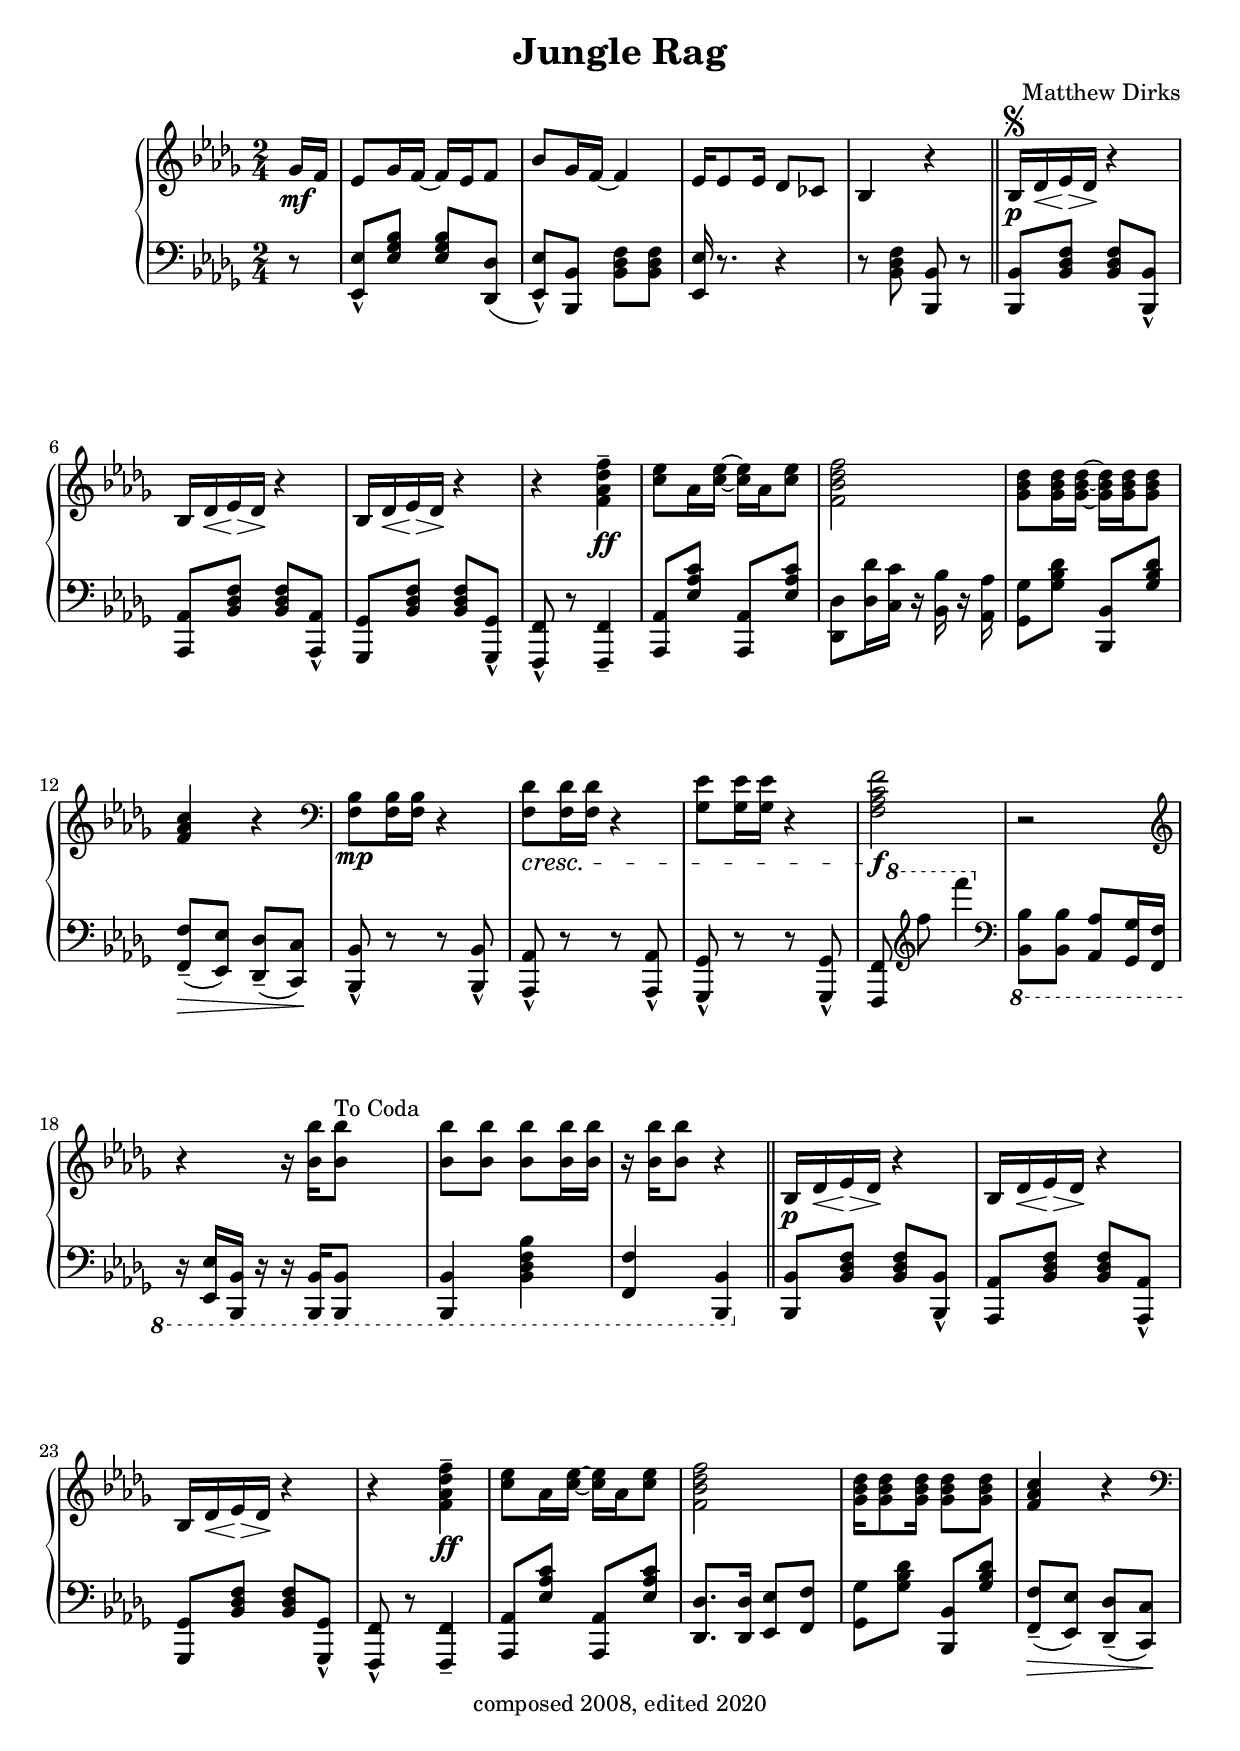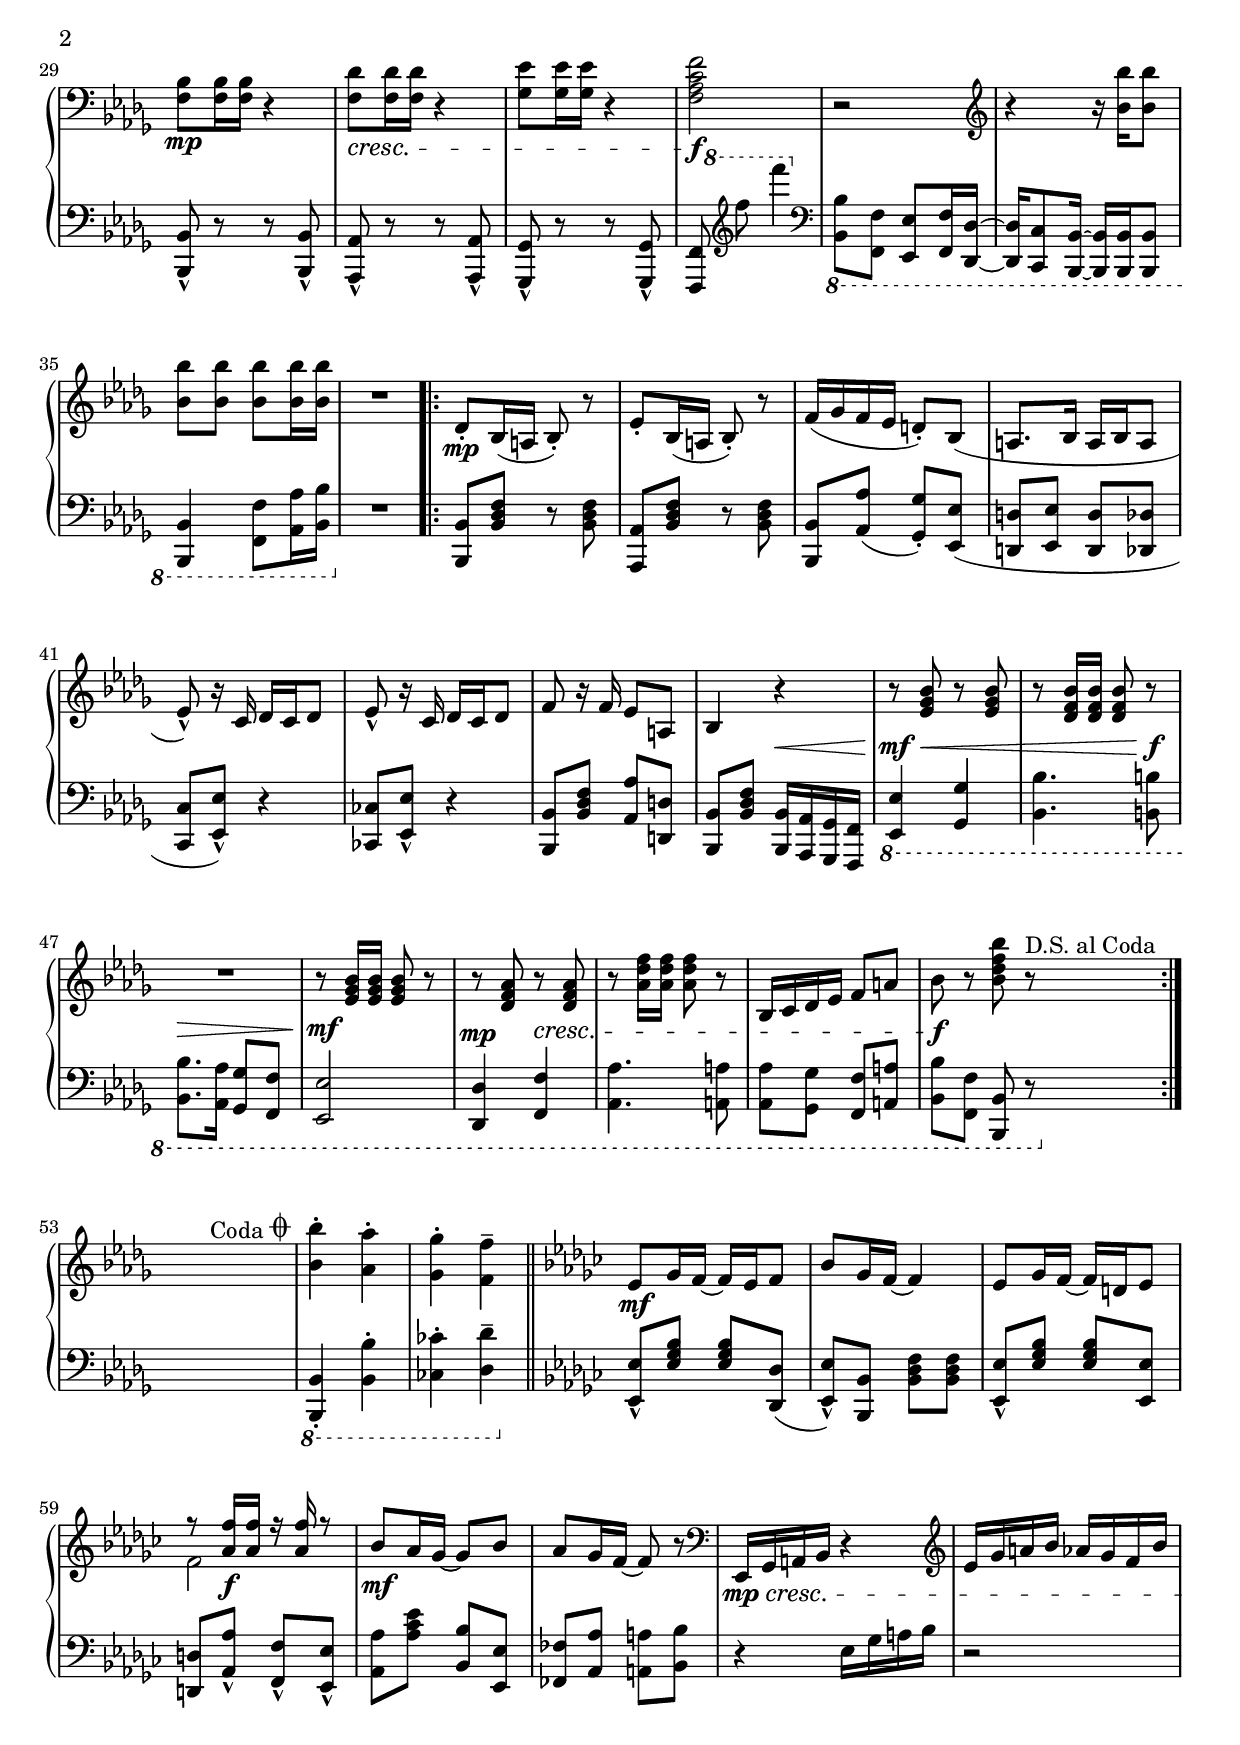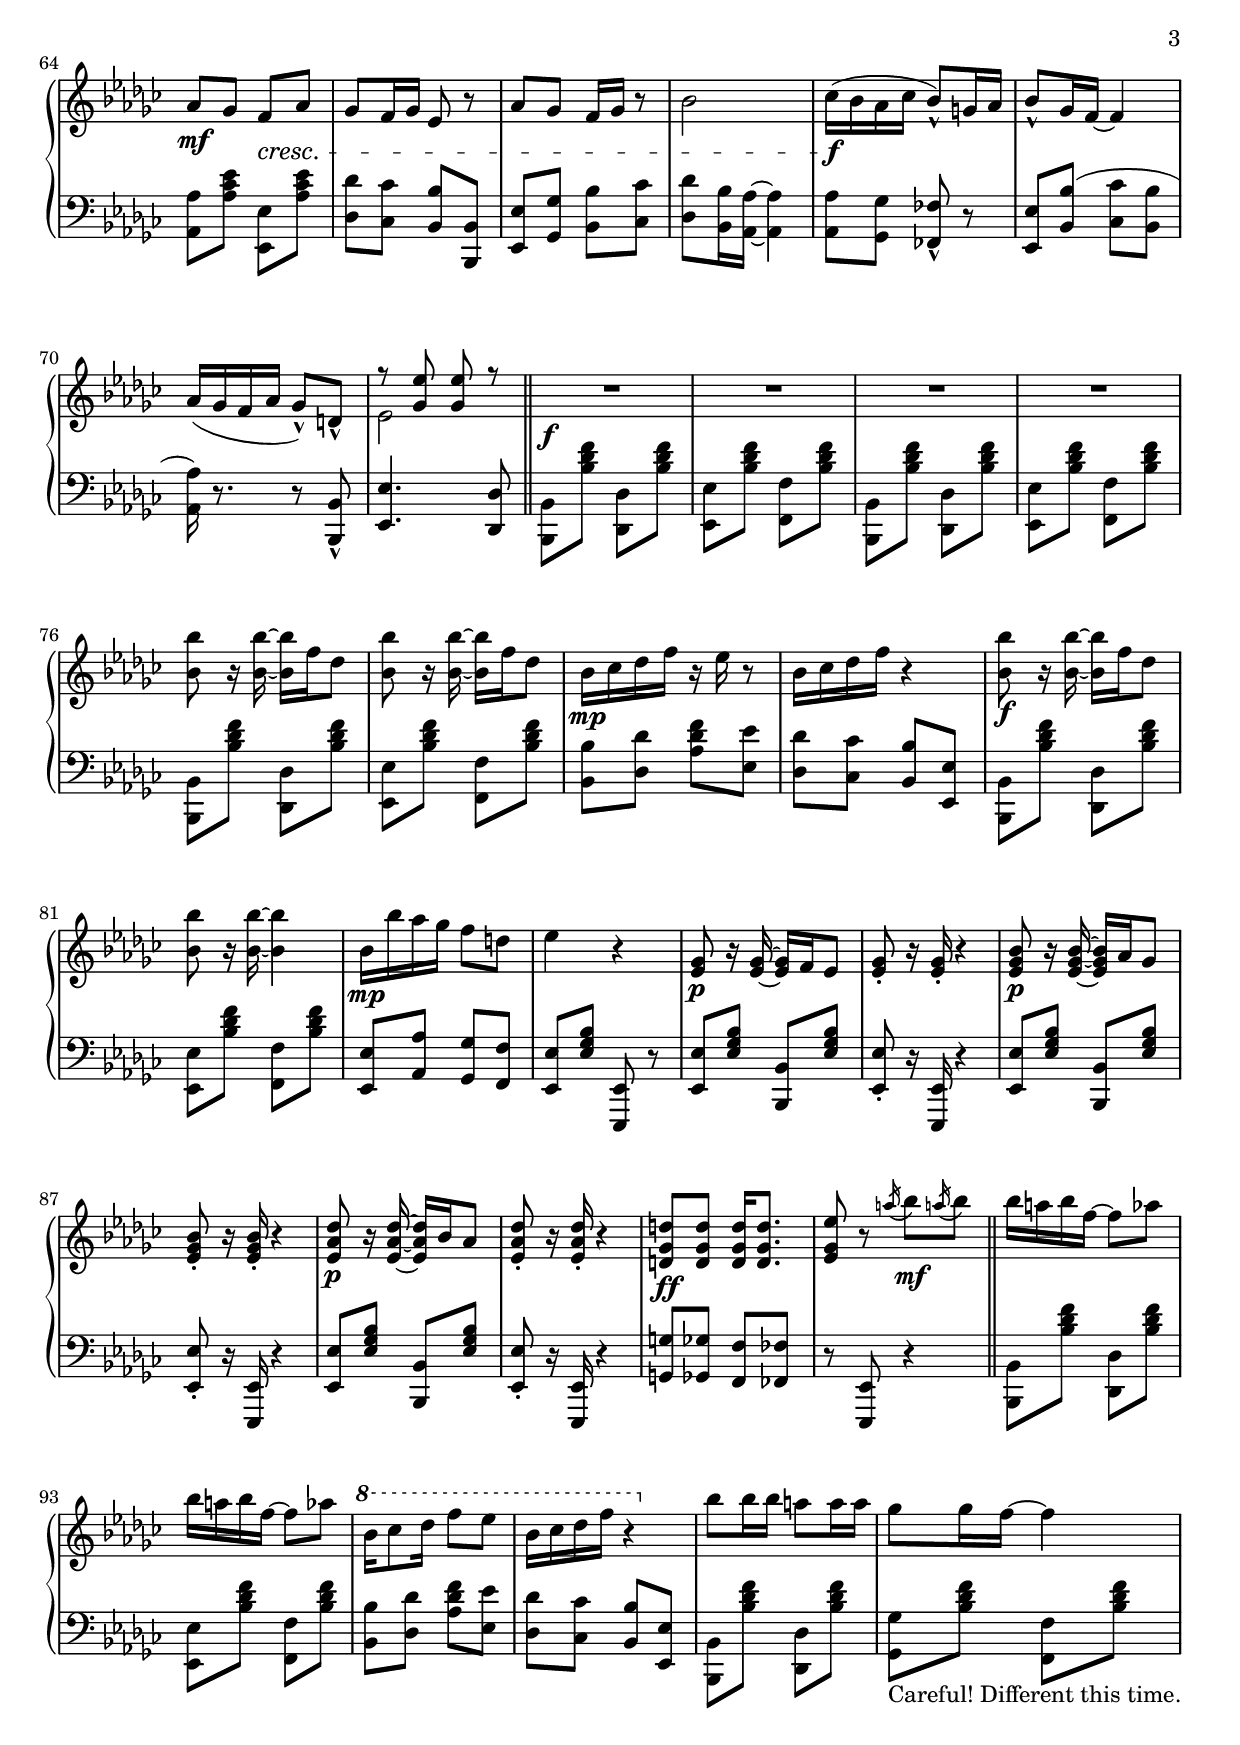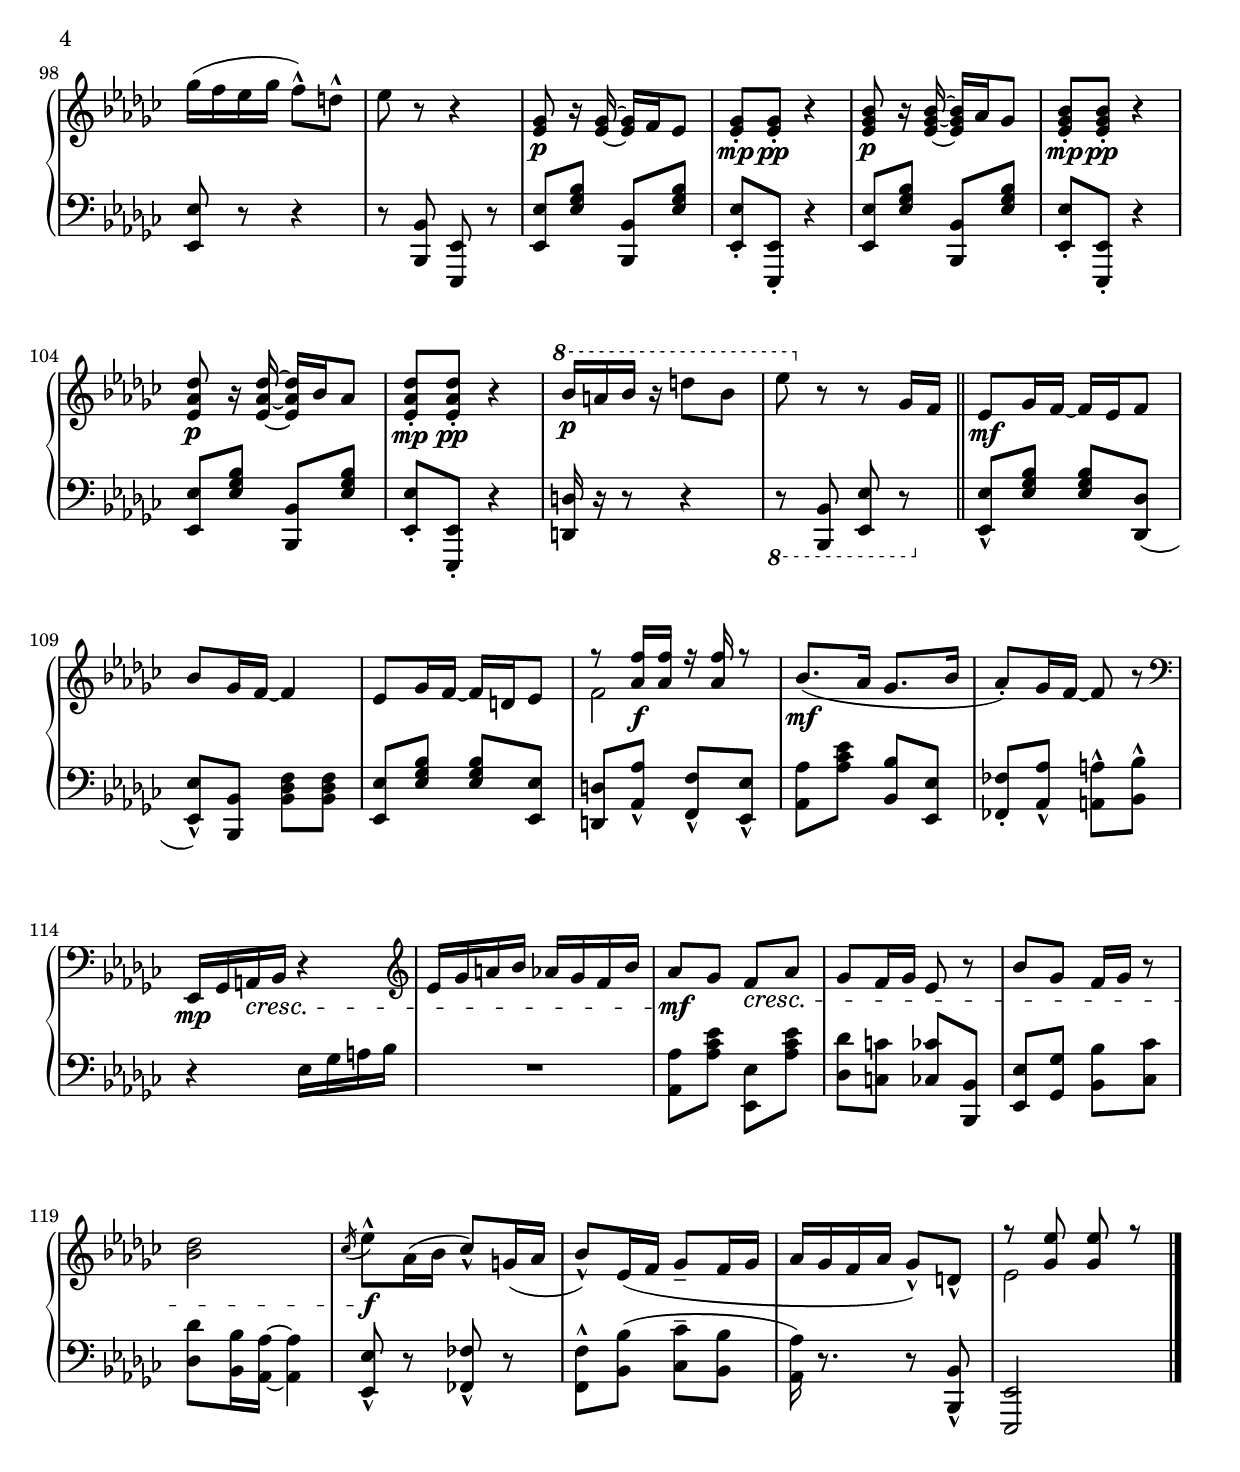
\version "2.18.2"

% Using A4 instead of letter allows this to fit on
% four pages instead of five.
% But if you want to change the size to letter,
% uncomment the following line:
%#(set-default-paper-size "letter") 

\header {
  title = "Jungle Rag"
  composer = "Matthew Dirks"
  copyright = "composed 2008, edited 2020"
}

\score {
  \relative c'' {
    \new PianoStaff
    <<
      \new Staff = "up" { % right hand staff
	\clef treble
	\key bes \minor
	\time 2/4
				% Four-plus-pickup bar intro
	\partial 8 ges16\mf f | % pickup measure
	ees8 ges16 f~ f ees f8 |
	bes8 ges16 f~ f4 |
	ees16 es8 ees16 des8 ces |
	bes4 r4 \bar "||"
	% Strain 1, first time
	bes16\p\segno des\< ees\> des\! r4 |
	\repeat unfold 2 {bes16 des\< ees\> des\! r4} |
	r4 <f\tenuto aes des f>\ff |
	<c' ees>8 aes16 <c ees>~ <c ees> aes <c ees>8 |
	<f, bes des f>2 |
	<ges bes des>8 <ges bes des>16 <ges bes des>~
	<ges bes des> <ges bes des> <ges bes des>8 |
	<f aes c>4 r4 | % Decrescendo supplied in LH part
	\clef bass
	<f, bes>8\mp <f bes>16 <f bes> r4 |
	% The following line is tweaked
	% slightly from the 2008 version:
	% changed bottom note from aes to f,
	% kept this bar in bass clef instead of treble
	<f des'>8\cresc <f des'>16 <f des'> r4 |
	<ges ees'>8 <ges ees'>16 <ges ees'> r4 |
	% Change from 2008 version: move f mark earlier
	<f aes c f>2\f | % end cresc. from three bars ago
	r2 \clef treble |
	\textLengthOn
	r4 r16 <bes' bes'>16 <bes bes'>8^"To Coda"
	<bes bes'> <bes bes'> <bes bes'>
	<bes bes'>16 <bes bes'> |
	r16 <bes bes'> <bes bes'>8 r4
	% Strain 1, second time
	\bar "||"
	bes,16\p des\< ees\> des\! r4 |
	\repeat unfold 2 {bes16 des\< ees\> des\! r4} |
	r4 <f\tenuto aes des f>\ff |
	<c' ees>8 aes16 <c ees>~ <c ees> aes <c ees>8 |
	<f, bes des f>2 |
	%<ges bes des>8 <ges bes des>16 <ges bes des>~
	%<ges bes des> <ges bes des> <ges bes des>8 |
	<ges bes des>16 <ges bes des>8 <ges bes des>16
	<ges bes des>8 <ges bes des>
	<f aes c>4 r4 |
	\clef bass
	<f, bes>8\mp <f bes>16 <f bes> r4 |
	<f des'>8\cresc <f des'>16 <f des'> r4 |
	<ges ees'>8 <ges ees'>16 <ges ees'> r4 |
	<f aes c f>2\f | % end cresc. from three bars ago
	r2 \clef treble |
	r4 r16 <bes' bes'>16 <bes bes'>8 |
	<bes bes'> <bes bes'> <bes bes'> <bes bes'>16 <bes bes'> |
	R2 % center rest
				% Strain 2, RH
	\repeat volta 2 {
	  des,8\staccato\mp bes16( a bes8)\staccato r8 |
	  ees\staccato bes16( a bes8)\staccato r8 |
	  f'16( ges f ees d8)\staccato bes8( |
	  a8. bes16 a16 bes a8 |
	  ees'8\marcato) r16 c16 des c des8 |
	  ees8\marcato r16 c16 des c des8 |
	  f8 r16 f16 ees8 a, |
	  bes4 r4 |
	  r8 <ees ges bes> r8 <ees ges bes> |
	  r8 <des f bes>16 <des f bes> <des f bes>8 r8 |
	  R2 | % center rest in measure
	  r8 <ees ges bes>16 <ees ges bes> <ees ges bes>8 r8 |
	  r8 <des f aes> r8 <des f aes> |
	  r8 <aes' des f>16 <aes des f> <aes des f>8 r8|
	  bes,16 c des ees f8 a |
	  bes r8 <bes des f bes> r8^"D.S. al Coda" |
	} % end repeat / end Strain 2
	
	% Coda / transition to trio
	\break
	s4 s8^"Coda" s8\coda | % Extra measure for spacing before coda
	<bes bes'>4\staccato  <aes aes'>\staccato |
	<ges ges'>\staccato <f f'>\tenuto \bar "||"

	% Trio, first time
	\key ees \minor
	ees8\mf ges16 f~ f ees f8 |
	bes8 ges16 f~ f4
	ees8 ges16 f~ f d ees8 |
	% voiceOne gets upstems, voiceTwo gets downstems
	<<{\voiceOne r8 <aes f'>16\f <aes f'> r16 <aes f'> r8}
	  \new Voice {\voiceTwo f2} >> | 
	\oneVoice % Need this, else voiceOne behavior remains (and looks ugly)
	bes8\mf aes16 ges~ ges8 bes |
	aes ges16 f~ f8 r8 |
	\clef bass
	ees,,16\mp\cresc ges a bes r4 \clef treble |
	ees'16 ges a bes aes ges f bes |
	aes8\mf ges f\cresc aes |
	ges f16 ges ees8 r8 |
	aes ges f16 ges r8 |
	bes2 |
	ces16(\f bes aes ces bes8)\marcato g16 aes |
	bes8\marcato ges16 f~ f4 |
	aes16( ges f aes ges8)\marcato d\marcato |

	<< {\voiceOne r8 <ges ees'> <ges ees'> r8}
	   \new Voice {\voiceTwo ees2} >> |
	\oneVoice

	% Four-bar vamp, RH (rests)
	\bar "||"
	R2\f R2 R2 R2 % center rests in measure

	% Fourth Strain, first time, RH
	\repeat unfold 2 {
	  <bes' bes'>8 r16 <bes bes'>16~ <bes bes'> f' des8
	} % end repeat
	bes16\mp ces des f r ees r8 |
	bes16 ces des f r4 |
	<bes, bes'>8\f r16 <bes bes'>16~ <bes bes'> f' des8 |
	<bes bes'> r16 <bes bes'>16~ <bes bes'>4 |
	bes16\mp bes' aes ges f8 d |
	ees4 r4 |
	<ees, ges>8\p r16 <ees ges>16~ <ees ges> f ees8 |
	<ees ges>8\staccato r16 <ees ges>16\staccato r4 |
	<ees ges bes>8\p r16 <ees ges bes>16~ <ees ges bes> aes ges8 |
	<ees ges bes>8\staccato r16 <ees ges bes>\staccato r4 |
	<ees aes des>8\p r16 <ees aes des>16~ <ees aes des> bes' aes8|
	<ees aes des>8\staccato r16 <ees aes des>\staccato r4
	<d ges d'>8\ff <d ges d'> <d ges d'>16 <d ges d'>8. |
	<ees ges ees'>8 r8
	
	
	% Fourth strain, second time
	% Change from 2008: added grace notes
	\acciaccatura a'16 bes8\mf \acciaccatura a!16 bes8 | % pickups
	\bar "||"
	\repeat unfold 2 {bes16 a bes f~ f8 aes}
	\ottava #1
	bes16 ces8 des16 f8 ees |
	bes16 ces des f r4 |
	\ottava #0
	bes,8 bes16 bes a8 a16 a |
	ges8 ges16 f~ f4 |
	ges16( f ees ges f8)\marcato d\marcato |
	ees8 r8 r4 |
	<ees, ges>8\p r16 <ees ges>16~ <ees ges> f ees8 |
	<ees ges>8\staccato\mp <ees ges>8\staccato\pp r4 |
	<ees ges bes>8\p r16 <ees ges bes>~ <ees ges bes> aes ges8 |
	<ees ges bes>\staccato\mp <ees ges bes>\staccato\pp r4 |
	<ees aes des>8\p r16 <ees aes des>~ <ees aes des> bes' aes8 |
	<ees aes des>\staccato\mp <ees aes des>\staccato\pp r4
	\ottava #1
	bes''16\p a bes r16 d8 bes |
	ees \ottava #0 r8 r8

	% Trio, second time
	ges,,16 f \bar "||"
	ees8\mf ges16 f~ f ees f8 |
	bes8 ges16 f~ f4 |
	ees8 ges16 f~ f d ees8 |
	<<{\voiceOne r8 <aes f'>16\f <aes f'> r16 <aes f'> r8}
	  \new Voice {\voiceTwo f2} >> | 
	\oneVoice
	bes8.\mf( aes16 ges8. bes16 |
	aes8\staccato) ges16 f~ f8 r8 \clef bass |
	ees,,16\mp ges a\cresc bes r4 \clef treble |
	ees'16 ges a bes aes ges f bes |
	aes8\mf ges f\cresc aes |
	ges8 f16 ges ees8 r8
	bes' ges f16 ges r8
	<bes des>2
	\acciaccatura ces16 ees8\marcato\f aes,16( bes ces8\marcato) g16( aes |
	bes8\marcato) ees,16( f ges8\tenuto f16 ges |
	aes ges f aes ges8\marcato) d\marcato
	<< {\voiceOne r8 <ges ees'> <ges ees'> r8}
	   \new Voice {\voiceTwo ees2} >>
	\oneVoice \bar "|."	
      } % end right hand staff

      % LEFT HAND
      \new Staff = "down" { % left hand staff
	\clef bass
	\key bes \minor
	%Four-plus-pickup bar intro
	\partial 8 r8 % pickup measure
	<ees,, ees'>\marcato <ees' ges bes> <ees ges bes> <des, des'>( |
	<ees ees'>\marcato) <bes bes'> <bes' des f> <bes des f> |
	<ees, ees'>16 r8. r4 |
	r8 <bes' des f> <bes, bes'> r8 | % double bar supplied by RH staff above

	% Strain 1, fist time, LH
	<bes bes'> <bes' des f> <bes des f> <bes, bes'>\marcato |
	<aes aes'> <bes' des f> <bes des f> <aes, aes'>\marcato |
	<ges ges'> <bes' des f> <bes des f> <ges, ges'>\marcato |
	<f f'>\marcato r8 <f f'>4\tenuto |
	<aes aes'>8 <ees'' aes c> <aes,, aes'> <ees'' aes c> |
	<des, des'>8 <des' des'>16 <c c'> r16 <bes bes'> r16 <aes aes'> |
	<ges ges'>8 <ges' bes des> <bes,, bes'> <ges'' bes des> |
	<f, f'>8\tenuto\>( <ees ees'>) <des des'>\tenuto( <c c'>\!) |
	<bes bes'>8\marcato r8 r8 <bes bes'>\marcato |
	<aes aes'>8\marcato r8 r8 <aes aes'>\marcato |
	<ges ges'>8\marcato r8 r8 <ges ges'>\marcato|
	%Fun cross-hands bit
	<<{\voiceOne % voiceOne = spacer rests
	   % Using spacer rests allows me to position
	   % the 8va a bit earlier than otherwise
	   % so it's clear that both of the treble Fs
	   % are 8va'd
	   s16 \ottava #1 s16 s8 s4 \ottava #0 } % end spacers
	  \new Voice {\voiceTwo % voiceTwo = treble notes, stems down
		      s8 %<f f'>8
		      \clef treble
		      f''''' f'4
		      \clef bass} % end voiceTwo
	  \new Voice {\voiceThree % voiceThree = bass Fs, stems up
		      <f,,,,,, f'>8 s8 s4} % end voiceThree
		    >> % end voiceTwo
	  \oneVoice
	| % bar check ends cross-hands bit

	\ottava #-1
	<bes bes'>8 <bes bes'> <aes aes'> <ges ges'>16 <f f'> |
	r16 <ees ees'> <bes bes'> r16 r16 <bes bes'> <bes bes'>8 |
	<bes bes'>4 <bes' des f bes> |
	<f f'>4 <bes, bes'> |
	\ottava #0

				% Strain 1, second time, LH
	<bes' bes'>8 <bes' des f> <bes des f> <bes, bes'>\marcato |
	<aes aes'> <bes' des f> <bes des f> <aes, aes'>\marcato |
	<ges ges'> <bes' des f> <bes des f> <ges, ges'>\marcato |
	<f f'>\marcato r8 <f f'>4\tenuto |
	<aes aes'>8 <ees'' aes c> <aes,, aes'> <ees'' aes c> |
	<des, des'>8. <des des'>16 <ees ees'>8 <f f'> |
	<ges ges'>8 <ges' bes des> <bes,, bes'> <ges'' bes des> |

	<f, f'>8\tenuto\>( <ees ees'>) <des des'>\tenuto( <c c'>\!) |
	<bes bes'>8\marcato r8 r8 <bes bes'>\marcato |
	<aes aes'>8\marcato r8 r8 <aes aes'>\marcato |
	<ges ges'>8\marcato r8 r8 <ges ges'>\marcato|
	%Fun cross-hands bit (repeated from above)
	<<{\voiceOne % voiceOne = spacer rests
	   % Using spacer rests allows me to position
	   % the 8va a bit earlier than otherwise
	   % so it's clear that both of the treble Fs
	   % are 8va'd
	   s16 \ottava #1 s16 s8 s4 \ottava #0 } % end spacers
	  \new Voice {\voiceTwo % voiceTwo = treble notes, stems down
		      s8 %<f f'>8
		      \clef treble
		      f''''' f'4
		      \clef bass} % end voiceTwo
	  \new Voice {\voiceThree % voiceThree = bass Fs, stems up
		      <f,,,,,, f'>8 s8 s4} % end voiceThree
		    >> % end voiceTwo
	  \oneVoice
	| % bar check ends cross-hands bit

	\ottava #-1
	<bes bes'>8 <f f'> <ees ees'> <f f'>16 <des des'>~ |
	<des des'>  <c c'>8 <bes bes'>16~ <bes bes'>
	<bes bes'> <bes bes'>8 |
	<bes bes'>4 <f' f'>8 <aes aes'>16 <bes bes'> |
	\ottava #0
	R2 | % center rest

				% Strain 2, LH
	<bes bes'>8 <bes' des f> r8 <bes des f> |
	<aes, aes'>8 <bes' des f> r8 <bes des f> |
	<bes, bes'>8 <aes' aes'>( <ges ges'>\staccato) <ees ees'>( |
	<d d'> <ees ees'> <d d'> <des des'> |
	<c c'> <ees ees'>\marcato) r4 |
	<ces ces'>8 <ees ees'>\marcato r4 |
	<bes bes'>8 <bes' des f> <aes aes'> <d, d'> |
	<bes bes'>8 <bes' des f>
	\dynamicUp
	<bes, bes'>16\< <aes aes'> <ges ges'> <f f'> |
	\ottava #-1
	<ees ees'>4\mf\< <ges ges'> |
	<bes bes'>4. <b b'>8\f |
	<bes bes'>8.\> <aes aes'>16 <ges ges'>8 <f f'> |
	<ees ees'>2\mf
	<des des'>4\mp <f f'>\cresc |
	<aes aes'>4. <a a'>8 
	<aes aes'>8 <ges ges'> <f f'> <a a'> |
	% The following measure corrects a typo from 2008:
	% final note should be octaved bes's, but 2008 has an aes
	% as the low note
	<bes bes'>\f <f f'> <bes, bes'> r8
	\ottava #0
	\dynamicNeutral

	
	% Coda / transition to trio, LH
	s2 %spacer measure
	\ottava #-1
	<bes bes'>4\staccato <bes' bes'>\staccato |
	<ces ces'>\staccato <des des'>\tenuto |
	\ottava #0
	% Trio LH, first time
	\key ees \minor
	<ees ees'>8\marcato <ees' ges bes>
	<ees ges bes> <des, des'>( |
	<ees ees'>\marcato) <bes bes'>
	<bes' des f> <bes des f> |
	<ees, ees'>\marcato <ees' ges bes>
	<ees ges bes> <ees, ees'> |
	<d d'> <aes' aes'>\marcato
	<f f'>\marcato <ees ees'>\marcato |
	<aes aes'>8 <aes' ces ees> <bes, bes'> <ees, ees'> |
	<fes fes'>8 <aes aes'> <a a'> <bes bes'> |
	r4 ees16 ges a bes |
	r2 |
	<aes, aes'>8 <aes' ces ees> <ees, ees'> <aes' ces ees> |
	<des, des'> <ces ces'> <bes bes'> <bes, bes'> |
	<ees ees'> <ges ges'> <bes bes'> <ces ces'> |
	<des des'> <bes bes'>16 <aes aes'>~ <aes aes'>4 |
	<aes aes'>8 <ges ges'> <fes fes'>\marcato r8 |
	<ees ees'>8 <bes' bes'>( <ces ces'> <bes bes'> |
	<aes aes'>16) r8. r8 <bes, bes'>8\marcato |
	<ees ees'>4. <des des'>8 |

	% LH: Four-bar vamp and fourth strain first time
	\repeat unfold 3 {
	<bes bes'>8 <bes'' des  f> <des,, des'> <bes'' des f> |
	<ees,, ees'> <bes'' des f> <f, f'> <bes' des f> | }
	<bes, bes'> <des des'> <aes' des f> <ees ees'> |
	<des des'> <ces ces'> <bes bes'> <ees, ees'> |
	<bes bes'>8 <bes'' des  f> <des,, des'> <bes'' des f> |
	<ees,, ees'> <bes'' des f> <f, f'> <bes' des f> |
	<ees,, ees'> <aes aes'> <ges ges'> <f f'> |
	<ees ees'> <ees' ges bes> <ees,, ees'> r8 |
	\repeat unfold 3 {
	<ees' ees'> <ees' ges bes> <bes, bes'> <ees' ges bes> |
	<ees, ees'>8\staccato r16 <ees, ees'>16 r4 | }
	< g' g'>8 <ges ges'> <f f'> <fes fes'> |
	r8 <ees, ees'> r4 |
	% Fourth strain, second time, LH
	<bes' bes'>8 <bes'' des  f> <des,, des'> <bes'' des f> |
	<ees,, ees'> <bes'' des f> <f, f'> <bes' des f> |
	<bes, bes'> <des des'> <aes' des f> <ees ees'> |
	<des des'> <ces ces'> <bes bes'> <ees, ees'> |
	<bes bes'>8 <bes'' des  f> <des,, des'> <bes'' des f> |
	<ges, ges'>8-"Careful! Different this time." <bes' des f> <f, f'> <bes' des f> |
	<ees,, ees'>8 r8 r4 |
	r8 <bes bes'> <ees, ees'> r8
	\repeat unfold 3 {
	<ees' ees'> <ees' ges bes> <bes, bes'> <ees' ges bes> |
	<ees, ees'>8\staccato <ees, ees'>\staccato r4 | }
	<d' d'>16 r16 r8 r4 |
	\ottava #-1
	r8 <bes, bes'> <ees ees'> r8
	\ottava #0

				% Trio, second time, LH
	<ees' ees'>8\marcato <ees' ges bes> <ees ges bes> <des, des'>( |
	<ees ees'>\marcato) <bes bes'> <bes' des f> <bes des f> |
	% Change from 2008: the <ees, ees'> octave
	% probably shouldn't be marcato
	<ees, ees'>8 <ees' ges bes> <ees ges bes> <ees, ees'> |
	<d d'> <aes' aes'>\marcato <f f'>\marcato <ees ees'>\marcato |
	<aes aes'> <aes' ces ees> <bes, bes'> <ees, ees'> |
	<fes fes'>\staccato <aes aes'>\marcato <a a'>\marcato <bes bes'>\marcato |
	r4 ees16 ges a bes |
	R2 |
	<aes, aes'>8 <aes' ces ees> <ees, ees'> <aes' ces ees> |
	<des, des'> <c c'> <ces ces'> <bes, bes'> |
	<ees ees'> <ges ges'> <bes bes'> <ces ces'> |
	<des des'>8 <bes bes'>16 <aes aes'>~ <aes aes'>4 |
	<ees ees'>8\marcato r8 <fes fes'>\marcato r8 |
	<f f'>\marcato <bes bes'>( <ces ces'\tenuto> <bes bes'> |
	<aes aes'>16) r8. r8 <bes, bes'>\marcato
	<ees, ees'>2
	
	} % end left hand staff
    >>
  } % end relative
} % end score
